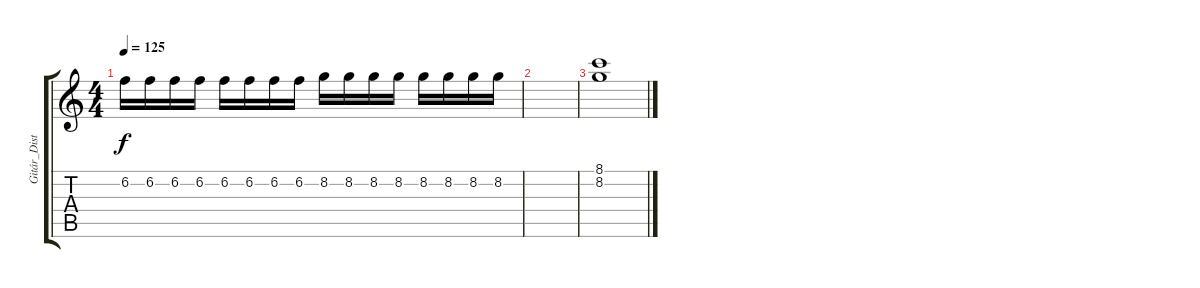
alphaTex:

\track ("Gitár_Distr.2" "Gitár_Dist") {instrument distortionguitar}
\staff {score tabs}
\tuning (E4 B3 G3 D3 A2 E2) {hide}
\ts (4 4)
\tempo 125
\clef g2
\ks c
6.2.16{dy f} 6.2.16 6.2.16 6.2.16 6.2.16 6.2.16 6.2.16 6.2.16 8.2.16 8.2.16 8.2.16 8.2.16 8.2.16 8.2.16 8.2.16 8.2.16 |
|
(8.1 8.2).1
